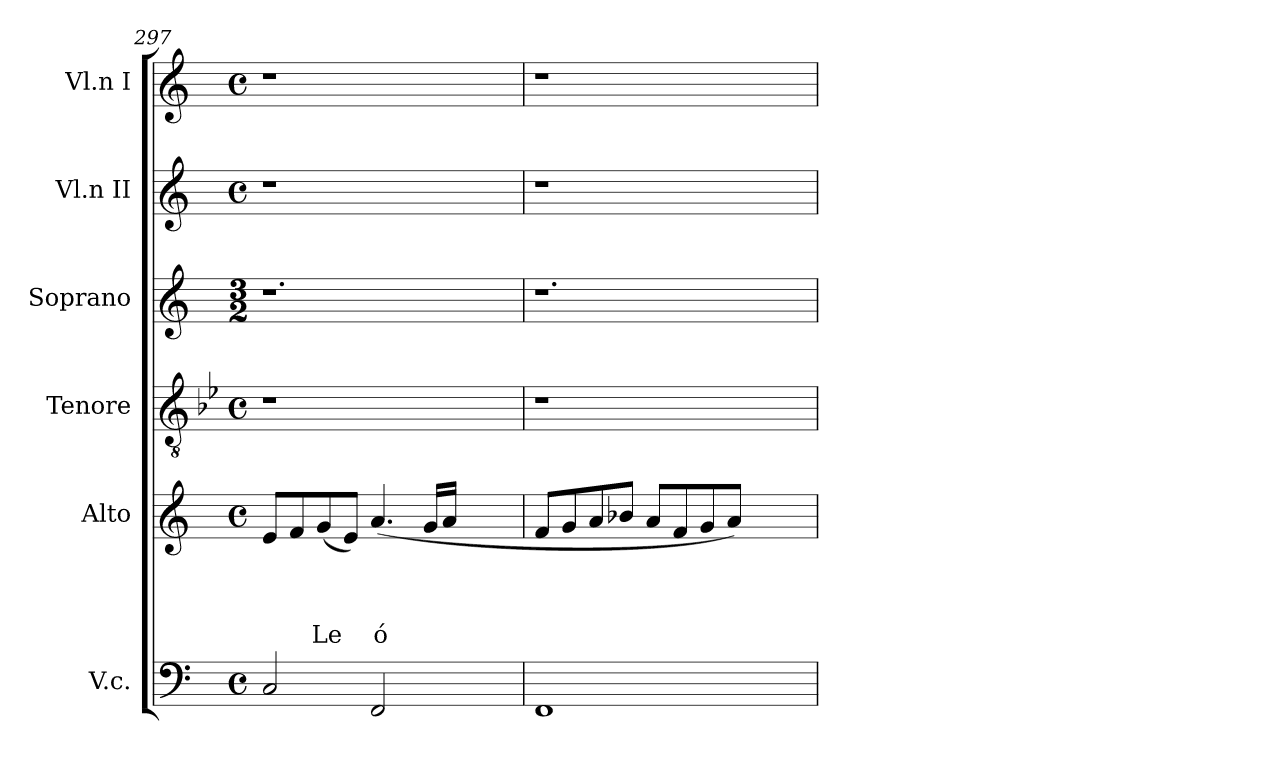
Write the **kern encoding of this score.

**kern	**kern	**text	**text	**text	**text	**kern	**kern	**kern	**kern
*part6	*part5	*part5	*part5	*part5	*part5	*part4	*part3	*part2	*part1
*staff6	*staff5	*staff5	*staff5	*staff5	*staff5	*staff4	*staff3	*staff2	*staff1
*I"V.c.	*I"Alto	*	*	*	*	*I"Tenore	*I"Soprano	*I"Vl.n II	*I"Vl.n I
*I'V.c.	*I'Alto	*	*	*	*	*I'Tenore	*I'Soprano	*I'Vl.n II	*I'Vl.n I
*clefF4	*clefG2	*	*	*	*	*clefGv2	*clefG2	*clefG2	*clefG2
*k[]	*k[]	*	*	*	*	*k[b-e-]	*k[]	*k[]	*k[]
*C:	*C:	*	*	*	*	*B-:	*C:	*C:	*C:
*M4/4	*M4/4	*	*	*	*	*M4/4	*M3/2	*M4/4	*M4/4
*met(c)	*met(c)	*	*	*	*	*met(c)	*	*met(c)	*met(c)
=297	=297	=297	=297	=297	=297	=297	=297	=297	=297
2C/	8e/L	.	.	.	.	1r	1.r	1r	1r
.	8f/	.	.	.	.	.	.	.	.
!	!	!	!	!	!LO:LY:b	!	!	!	!
.	(<8g/	.	.	.	Le	.	.	.	.
.	8e/J)	.	.	.	.	.	.	.	.
!	!	!	!	!	!LO:LY:b	!	!	!	!
2FF/	(<4.a/	.	.	.	ó	.	.	.	.
.	16g/LL	.	.	.	.	.	.	.	.
.	16a/JJ	.	.	.	.	.	.	.	.
2ryy	2ryy	.	.	.	.	2ryy	.	2ryy	2ryy
=298	=298	=298	=298	=298	=298	=298	=298	=298	=298
1FF	8f/L	.	.	.	.	1r	1.r	1r	1r
.	8g/	.	.	.	.	.	.	.	.
.	8a/	.	.	.	.	.	.	.	.
.	8b-X/J	.	.	.	.	.	.	.	.
.	8a/L	.	.	.	.	.	.	.	.
.	8f/	.	.	.	.	.	.	.	.
.	8g/	.	.	.	.	.	.	.	.
.	8a/J)	.	.	.	.	.	.	.	.
2ryy	2ryy	.	.	.	.	2ryy	.	2ryy	2ryy
=	=	=	=	=	=	=	=	=	=
*-	*-	*-	*-	*-	*-	*-	*-	*-	*-
